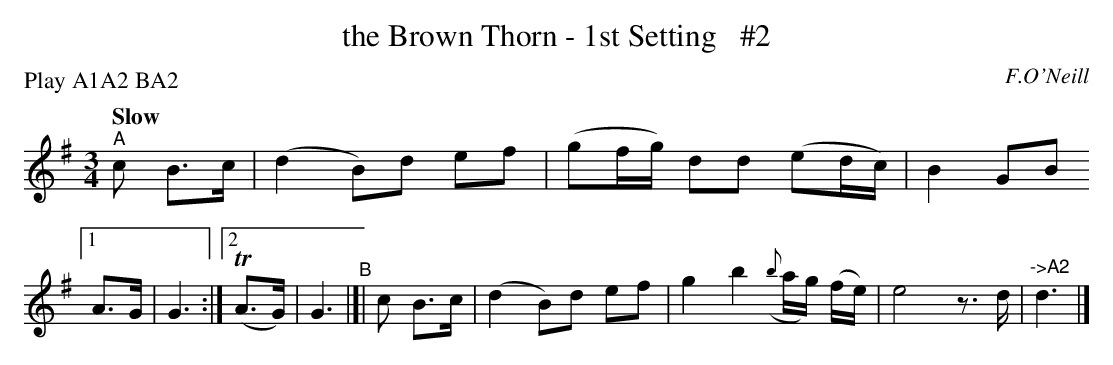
X:1
T: the Brown Thorn - 1st Setting   #2
Q: "Slow"
O: F.O'Neill
P: Play A1A2 BA2
M: 3/4
L: 1/8
K: G
"^A"c B>c \
| (d2B)d ef | (gf/g/) dd (ed/c/) | B2 GB [1 A>G | G3 :|[2 (TA>G) | G3 \
"^B"|[| c B>c | (d2B)d ef | g2 b2 ({b}a/g/) (f/e/) | e4 z>d | "->A2"d3 |]
